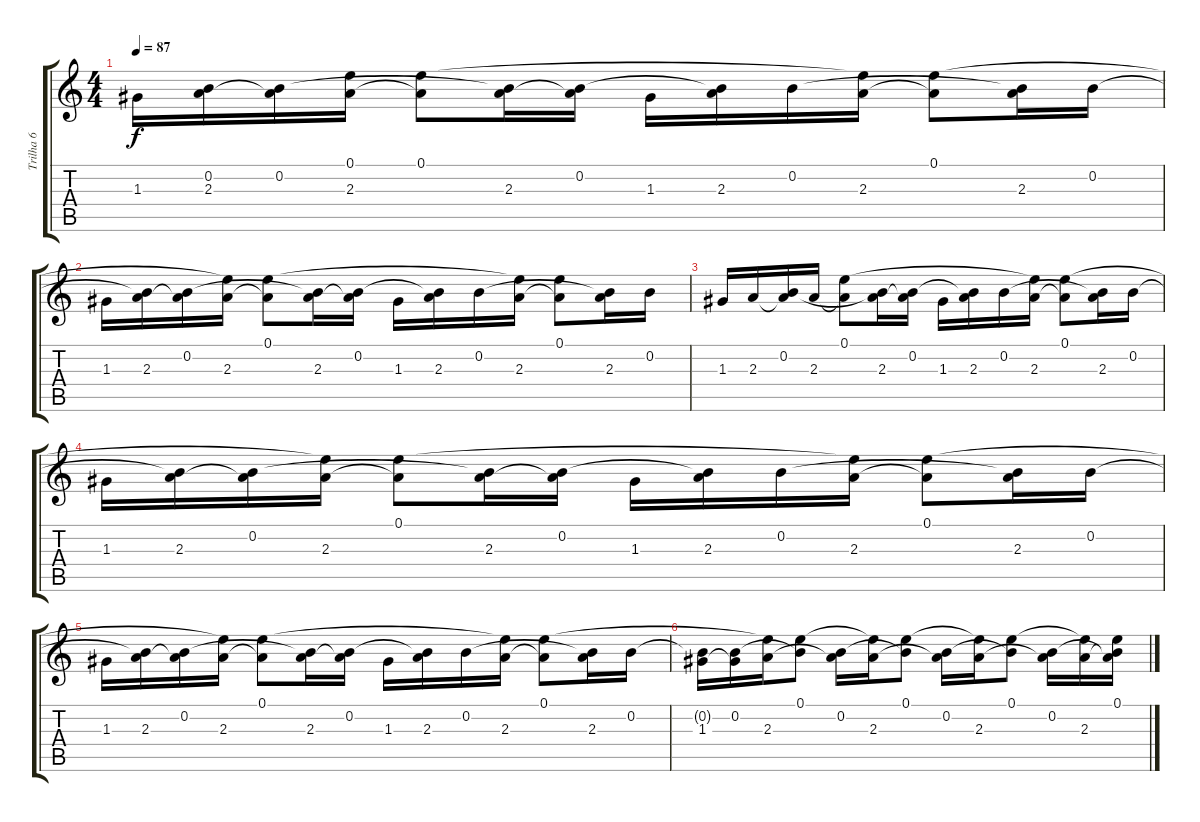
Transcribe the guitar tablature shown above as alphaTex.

\track ("Trilha 6" "Trilha 6") {instrument acousticguitarsteel}
\staff {score tabs}
\tuning (E4 B3 G3 D3 A2 D2) {hide}
\ts (4 4)
\tempo 87
\clef g2
\ks c
1.3.16{dy f} (0.2{t} 2.3).16 (0.2 2.3{t}).16 (0.1{t} 2.3).16 (0.1 2.3{t}).8 (0.2{t} 2.3).16 (0.2 2.3{t}).16 1.3.16 (0.2{t} 2.3).16 0.2.16 (0.1{t} 2.3).16 (0.1 2.3{t}).8 (0.2{t} 2.3).16 0.2.16 |
1.3.16 (0.2{t} 2.3).16 (0.2 2.3{t}).16 (0.1{t} 2.3).16 (0.1 2.3{t}).8 (0.2{t} 2.3).16 (0.2 2.3{t}).16 1.3.16 (0.2{t} 2.3).16 0.2.16 (0.1{t} 2.3).16 (0.1 2.3{t}).8 (0.2{t} 2.3).16 0.2.16 |
1.3.16 2.3.16 (0.2 2.3{t}).16 2.3.16 (0.1 2.3{t}).8 (0.2{t} 2.3).16 (0.2 2.3{t}).16 1.3.16 (0.2{t} 2.3).16 0.2.16 (0.1{t} 2.3).16 (0.1 2.3{t}).8 (0.2{t} 2.3).16 0.2.16 |
1.3.16 (0.2{t} 2.3).16 (0.2 2.3{t}).16 (0.1{t} 2.3).16 (0.1 2.3{t}).8 (0.2{t} 2.3).16 (0.2 2.3{t}).16 1.3.16 (0.2{t} 2.3).16 0.2.16 (0.1{t} 2.3).16 (0.1 2.3{t}).8 (0.2{t} 2.3).16 0.2.16 |
1.3.16 (0.2{t} 2.3).16 (0.2 2.3{t}).16 (0.1{t} 2.3).16 (0.1 2.3{t}).8 (0.2{t} 2.3).16 (0.2 2.3{t}).16 1.3.16 (0.2{t} 2.3).16 0.2.16 (0.1{t} 2.3).16 (0.1 2.3{t}).8 (0.2{t} 2.3).16 0.2.16 |
(0.2{t} 1.3).16 (0.2 1.3{t}).16 (0.1{t} 2.3).16 (0.1 0.2{t}).8 (0.2 2.3{t}).16 (0.1{t} 2.3).16 (0.1 0.2{t}).8 (0.2 2.3{t}).16 (0.1{t} 2.3).16 (0.1 0.2{t}).8 (0.2 2.3{t}).16 (0.1{t} 2.3).16 (0.1 0.2{t} 2.3{t}).16
